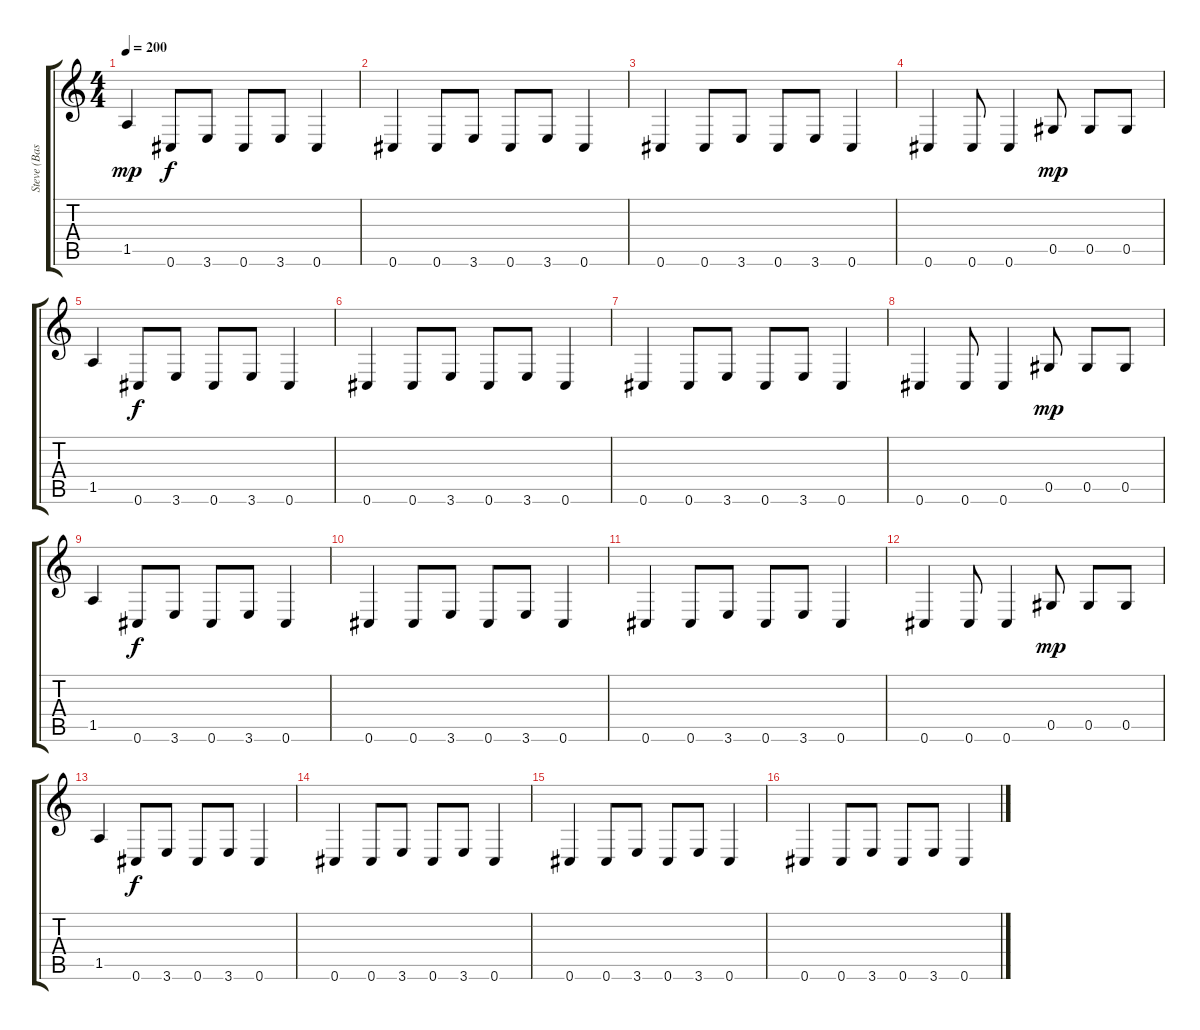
\track ("Steve (Bass)" "Steve (Bas") {instrument acousticbass}
\staff {score tabs}
\tuning (Eb4 Bb3 Gb3 Db3 Ab2 Db2) {hide}
\ts (4 4)
\tempo 200
\clef g2
\ks c
1.5.4{dy mp} 0.6.8{dy f} 3.6.8 0.6.8 3.6.8 0.6.4 |
0.6.4 0.6.8 3.6.8 0.6.8 3.6.8 0.6.4 |
0.6.4 0.6.8 3.6.8 0.6.8 3.6.8 0.6.4 |
0.6.4 0.6.8 0.6.4 0.5.8{dy mp} 0.5.8 0.5.8 |
1.5.4 0.6.8{dy f} 3.6.8 0.6.8 3.6.8 0.6.4 |
0.6.4 0.6.8 3.6.8 0.6.8 3.6.8 0.6.4 |
0.6.4 0.6.8 3.6.8 0.6.8 3.6.8 0.6.4 |
0.6.4 0.6.8 0.6.4 0.5.8{dy mp} 0.5.8 0.5.8 |
1.5.4 0.6.8{dy f} 3.6.8 0.6.8 3.6.8 0.6.4 |
0.6.4 0.6.8 3.6.8 0.6.8 3.6.8 0.6.4 |
0.6.4 0.6.8 3.6.8 0.6.8 3.6.8 0.6.4 |
0.6.4 0.6.8 0.6.4 0.5.8{dy mp} 0.5.8 0.5.8 |
1.5.4 0.6.8{dy f} 3.6.8 0.6.8 3.6.8 0.6.4 |
0.6.4 0.6.8 3.6.8 0.6.8 3.6.8 0.6.4 |
0.6.4 0.6.8 3.6.8 0.6.8 3.6.8 0.6.4 |
0.6.4 0.6.8 3.6.8 0.6.8 3.6.8 0.6.4
